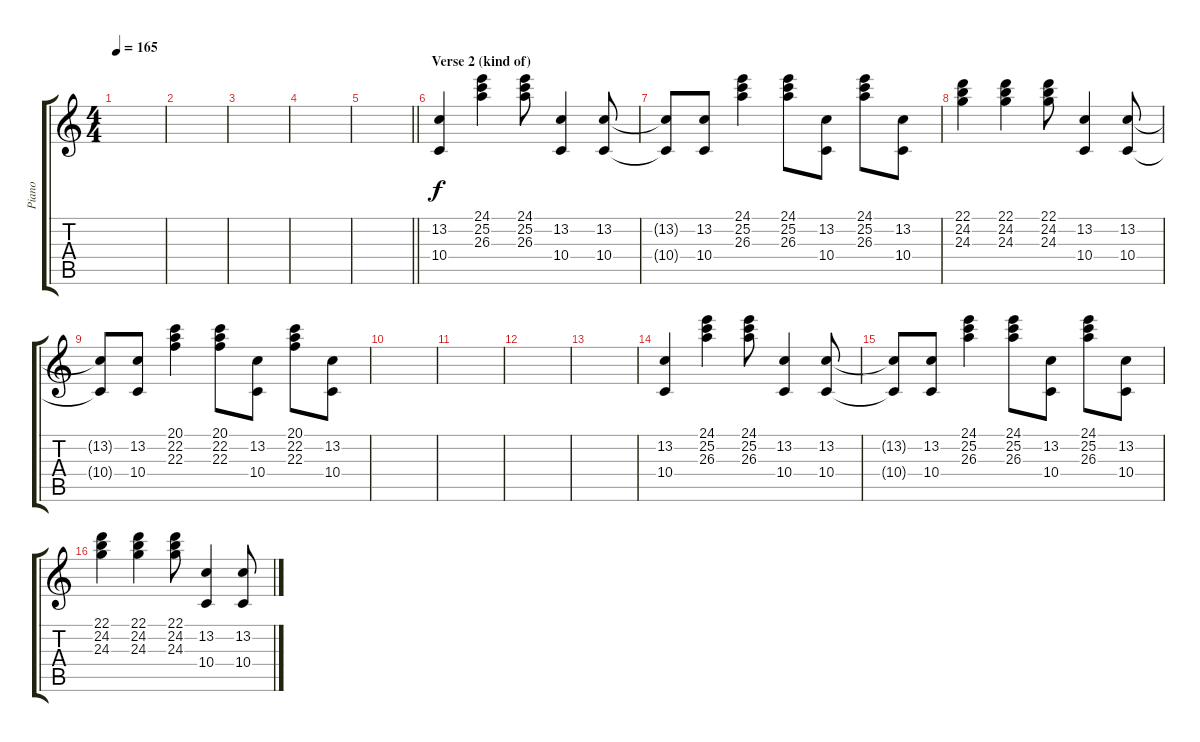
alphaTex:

\track ("Piano" "Piano") {instrument brightacousticpiano}
\staff {score tabs}
\tuning (E4 B3 G3 D3 A2 E2) {hide}
\ts (4 4)
\tempo 165
\clef g2
\ks c
|
|
|
|
\barLineRight lightlight
|
\section ("" "Verse 2 (kind of)")
(13.2 10.4).4 (24.1 25.2 26.3).4 (24.1 25.2 26.3).8 (13.2 10.4).4 (13.2 10.4).8 |
(13.2{t} 10.4{t}).8 (13.2 10.4).8 (24.1 25.2 26.3).4 (24.1 25.2 26.3).8 (13.2 10.4).8 (24.1 25.2 26.3).8 (13.2 10.4).8 |
(22.1 24.2 24.3).4 (22.1 24.2 24.3).4 (22.1 24.2 24.3).8 (13.2 10.4).4 (13.2 10.4).8 |
(13.2{t} 10.4{t}).8 (13.2 10.4).8 (20.1 22.2 22.3).4 (20.1 22.2 22.3).8 (13.2 10.4).8 (20.1 22.2 22.3).8 (13.2 10.4).8 |
|
|
|
|
(13.2 10.4).4 (24.1 25.2 26.3).4 (24.1 25.2 26.3).8 (13.2 10.4).4 (13.2 10.4).8 |
(13.2{t} 10.4{t}).8 (13.2 10.4).8 (24.1 25.2 26.3).4 (24.1 25.2 26.3).8 (13.2 10.4).8 (24.1 25.2 26.3).8 (13.2 10.4).8 |
(22.1 24.2 24.3).4 (22.1 24.2 24.3).4 (22.1 24.2 24.3).8 (13.2 10.4).4 (13.2 10.4).8
